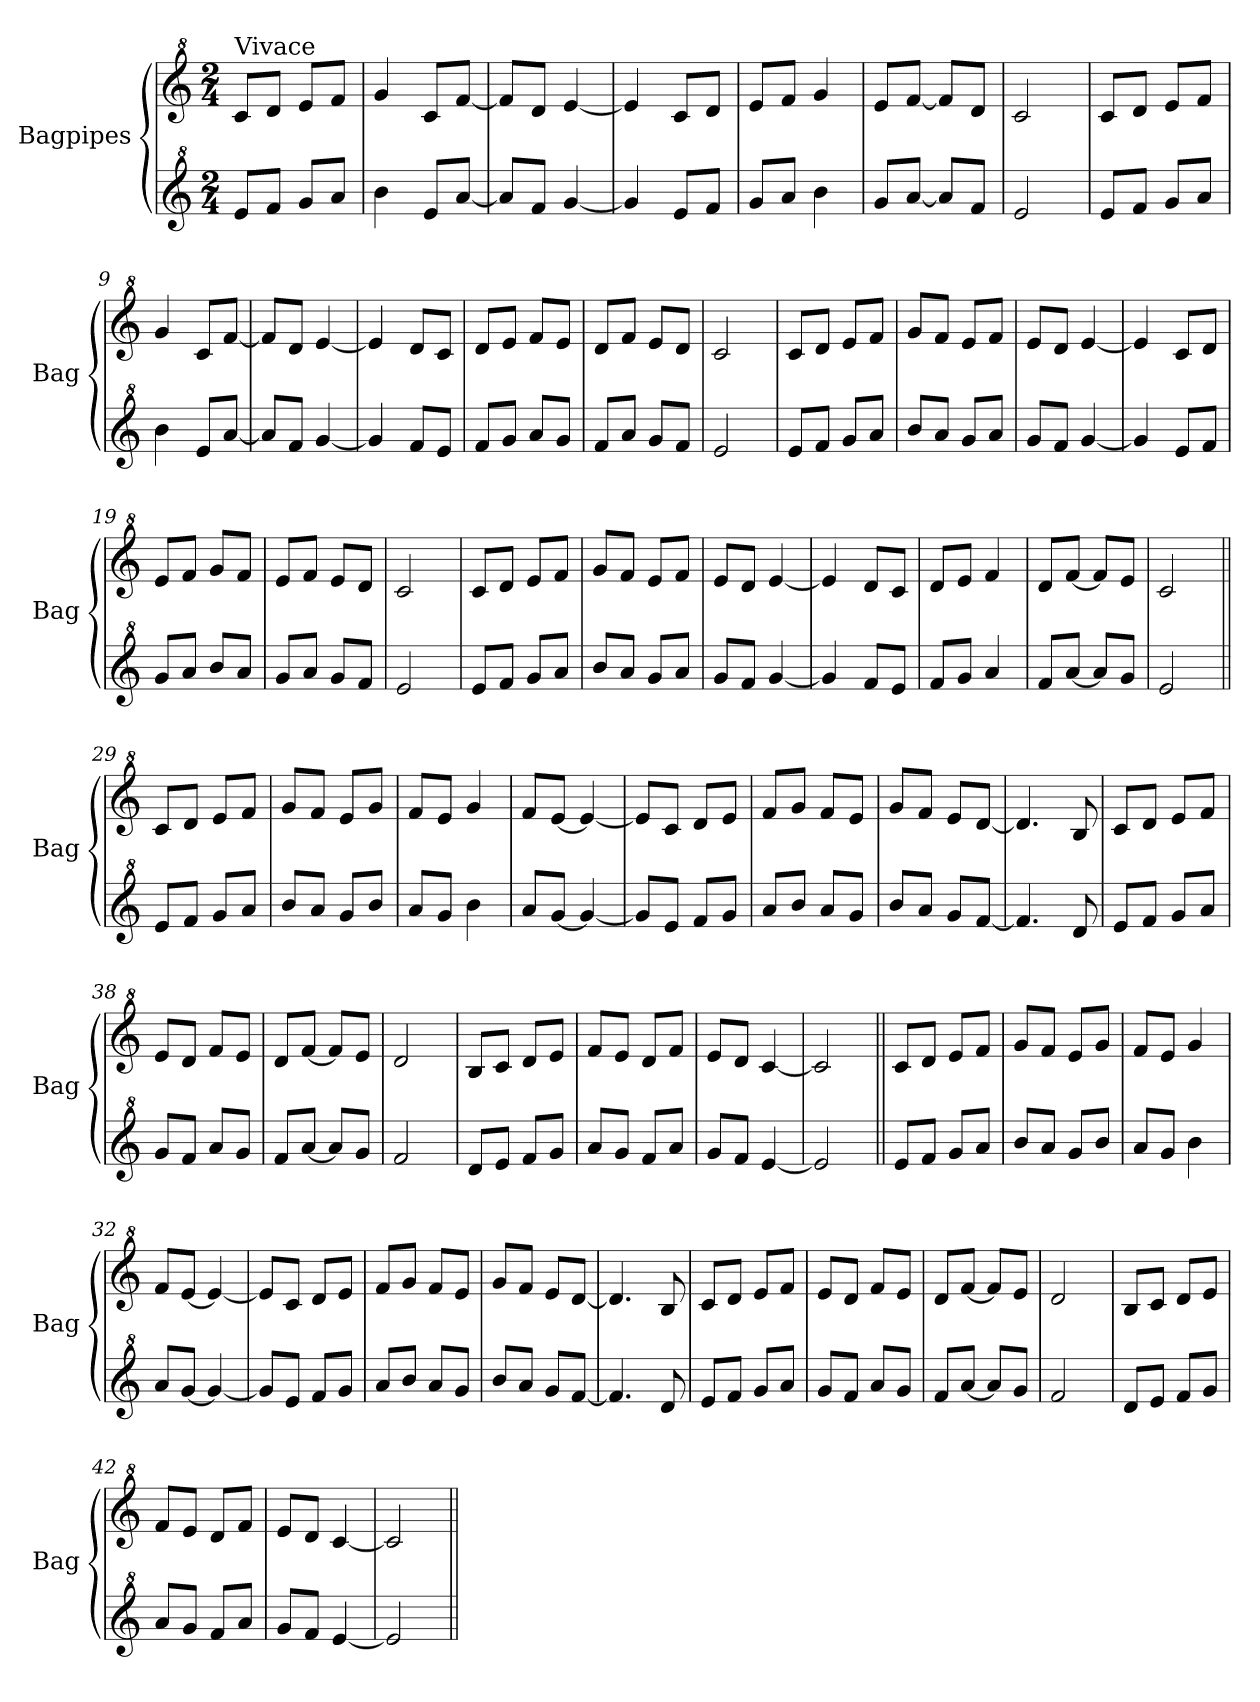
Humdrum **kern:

**kern	**kern
*part2	*part1
*staff2	*staff1
*I"Bagpipes	*I"Bagpipes
*I'Bag	*I'Bag
*clefG^2	*clefG^2
*k[]	*k[]
*C:	*C:
*M2/4	*M2/4
=1	=1
!	!LO:TX:a:t=Vivace
8ee/L	8cc/L
8ff/J	8dd/J
8gg/L	8ee/L
8aa/J	8ff/J
=2	=2
4bb\	4gg/
8ee/L	8cc/L
[8aa/J	[8ff/J
=3	=3
8aa/L]	8ff/L]
8ff/J	8dd/J
[4gg/	[4ee/
=4	=4
4gg/]	4ee/]
8ee/L	8cc/L
8ff/J	8dd/J
=5	=5
8gg/L	8ee/L
8aa/J	8ff/J
4bb\	4gg/
=6	=6
8gg/L	8ee/L
[8aa/J	[8ff/J
8aa/L]	8ff/L]
8ff/J	8dd/J
=7	=7
2ee/	2cc/
=8	=8
8ee/L	8cc/L
8ff/J	8dd/J
8gg/L	8ee/L
8aa/J	8ff/J
=9	=9
4bb\	4gg/
8ee/L	8cc/L
[8aa/J	[8ff/J
=10	=10
8aa/L]	8ff/L]
8ff/J	8dd/J
[4gg/	[4ee/
=11	=11
4gg/]	4ee/]
8ff/L	8dd/L
8ee/J	8cc/J
=12	=12
8ff/L	8dd/L
8gg/J	8ee/J
8aa/L	8ff/L
8gg/J	8ee/J
!!LO:LB:g=z
=13	=13
8ff/L	8dd/L
8aa/J	8ff/J
8gg/L	8ee/L
8ff/J	8dd/J
=14	=14
2ee/	2cc/
=15	=15
8ee/L	8cc/L
8ff/J	8dd/J
8gg/L	8ee/L
8aa/J	8ff/J
=16	=16
8bb/L	8gg/L
8aa/J	8ff/J
8gg/L	8ee/L
8aa/J	8ff/J
=17	=17
8gg/L	8ee/L
8ff/J	8dd/J
[4gg/	[4ee/
=18	=18
4gg/]	4ee/]
8ee/L	8cc/L
8ff/J	8dd/J
=19	=19
8gg/L	8ee/L
8aa/J	8ff/J
8bb/L	8gg/L
8aa/J	8ff/J
=20	=20
8gg/L	8ee/L
8aa/J	8ff/J
8gg/L	8ee/L
8ff/J	8dd/J
=21	=21
2ee/	2cc/
=22	=22
8ee/L	8cc/L
8ff/J	8dd/J
8gg/L	8ee/L
8aa/J	8ff/J
=23	=23
8bb/L	8gg/L
8aa/J	8ff/J
8gg/L	8ee/L
8aa/J	8ff/J
=24	=24
8gg/L	8ee/L
8ff/J	8dd/J
[4gg/	[4ee/
!!LO:LB:g=z
=25	=25
4gg/]	4ee/]
8ff/L	8dd/L
8ee/J	8cc/J
=26	=26
8ff/L	8dd/L
8gg/J	8ee/J
4aa/	4ff/
=27	=27
8ff/L	8dd/L
[8aa/J	[8ff/J
8aa/L]	8ff/L]
8gg/J	8ee/J
=28	=28
2ee/	2cc/
=29||	=29||
8ee/L	8cc/L
8ff/J	8dd/J
8gg/L	8ee/L
8aa/J	8ff/J
=30	=30
8bb/L	8gg/L
8aa/J	8ff/J
8gg/L	8ee/L
8bb/J	8gg/J
=31	=31
8aa/L	8ff/L
8gg/J	8ee/J
4bb\	4gg/
=32	=32
8aa/L	8ff/L
[8gg/J	[8ee/J
4gg/_	4ee/_
=33	=33
8gg/L]	8ee/L]
8ee/J	8cc/J
8ff/L	8dd/L
8gg/J	8ee/J
=34	=34
8aa/L	8ff/L
8bb/J	8gg/J
8aa/L	8ff/L
8gg/J	8ee/J
=35	=35
8bb/L	8gg/L
8aa/J	8ff/J
8gg/L	8ee/L
[8ff/J	[8dd/J
!!LO:LB:g=z
=36	=36
4.ff/]	4.dd/]
8dd/	8b/
=37	=37
8ee/L	8cc/L
8ff/J	8dd/J
8gg/L	8ee/L
8aa/J	8ff/J
=38	=38
8gg/L	8ee/L
8ff/J	8dd/J
8aa/L	8ff/L
8gg/J	8ee/J
=39	=39
8ff/L	8dd/L
[8aa/J	[8ff/J
8aa/L]	8ff/L]
8gg/J	8ee/J
=40	=40
2ff/	2dd/
=41	=41
8dd/L	8b/L
8ee/J	8cc/J
8ff/L	8dd/L
8gg/J	8ee/J
=42	=42
8aa/L	8ff/L
8gg/J	8ee/J
8ff/L	8dd/L
8aa/J	8ff/J
=43	=43
8gg/L	8ee/L
8ff/J	8dd/J
[4ee/	[4cc/
=44	=44
2ee/]	2cc/]
=29a||	=29a||
8ee/L	8cc/L
8ff/J	8dd/J
8gg/L	8ee/L
8aa/J	8ff/J
=30a	=30a
8bb/L	8gg/L
8aa/J	8ff/J
8gg/L	8ee/L
8bb/J	8gg/J
=31a	=31a
8aa/L	8ff/L
8gg/J	8ee/J
4bb\	4gg/
=32a	=32a
8aa/L	8ff/L
[8gg/J	[8ee/J
4gg/_	4ee/_
=33a	=33a
8gg/L]	8ee/L]
8ee/J	8cc/J
8ff/L	8dd/L
8gg/J	8ee/J
=34a	=34a
8aa/L	8ff/L
8bb/J	8gg/J
8aa/L	8ff/L
8gg/J	8ee/J
=35a	=35a
8bb/L	8gg/L
8aa/J	8ff/J
8gg/L	8ee/L
[8ff/J	[8dd/J
!!LO:LB:g=z
=36a	=36a
4.ff/]	4.dd/]
8dd/	8b/
=37a	=37a
8ee/L	8cc/L
8ff/J	8dd/J
8gg/L	8ee/L
8aa/J	8ff/J
=38a	=38a
8gg/L	8ee/L
8ff/J	8dd/J
8aa/L	8ff/L
8gg/J	8ee/J
=39a	=39a
8ff/L	8dd/L
[8aa/J	[8ff/J
8aa/L]	8ff/L]
8gg/J	8ee/J
=40a	=40a
2ff/	2dd/
=41a	=41a
8dd/L	8b/L
8ee/J	8cc/J
8ff/L	8dd/L
8gg/J	8ee/J
=42a	=42a
8aa/L	8ff/L
8gg/J	8ee/J
8ff/L	8dd/L
8aa/J	8ff/J
=43a	=43a
8gg/L	8ee/L
8ff/J	8dd/J
[4ee/	[4cc/
=44a	=44a
2ee/]	2cc/]
=||	=||
*-	*-
